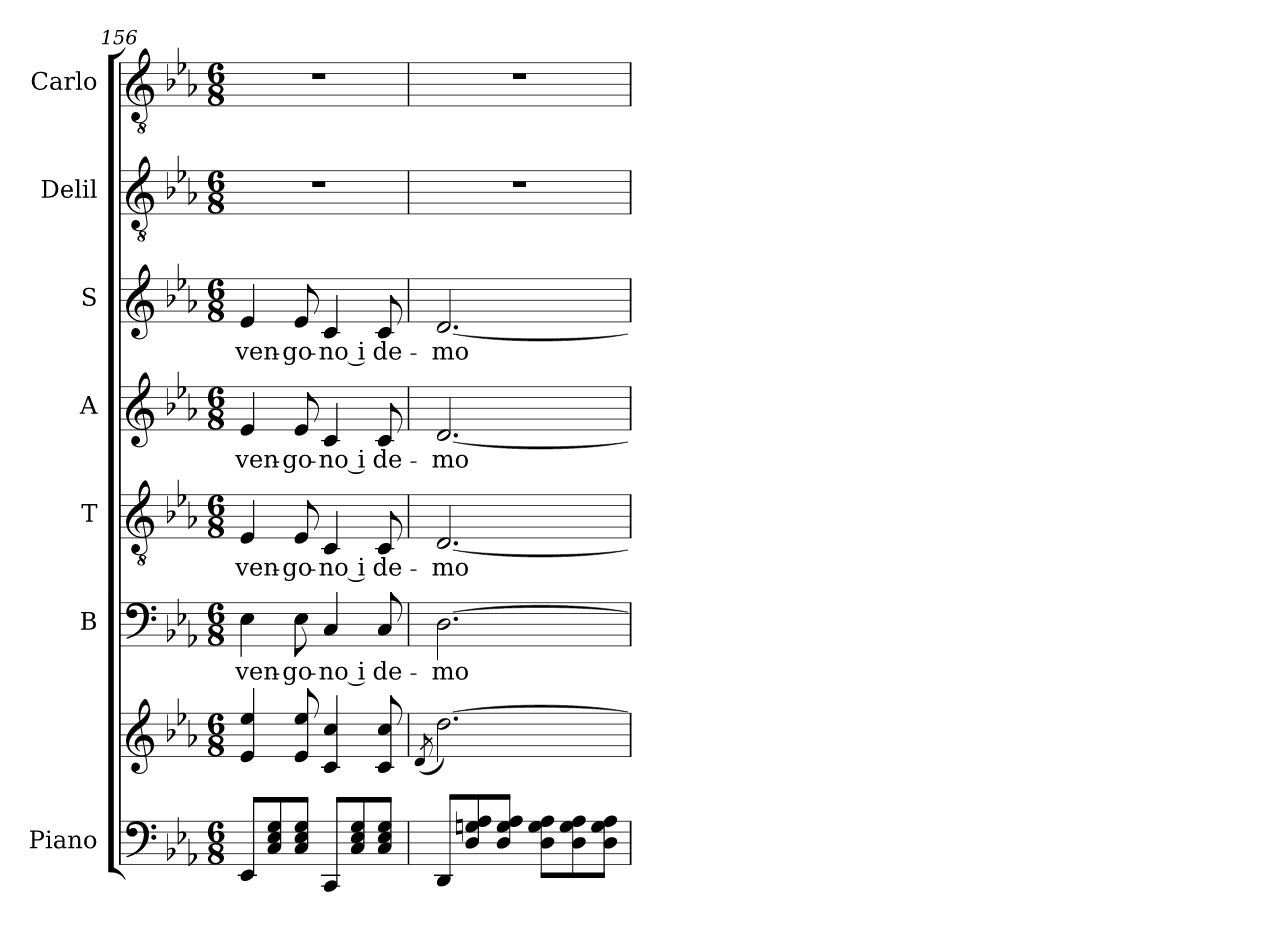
**kern	**kern	**kern	**text	**kern	**text	**kern	**text	**kern	**text	**kern	**kern
*part7	*part7	*part6	*part6	*part5	*part5	*part4	*part4	*part3	*part3	*part2	*part1
*staff8	*staff7	*staff6	*staff6	*staff5	*staff5	*staff4	*staff4	*staff3	*staff3	*staff2	*staff1
*I"Piano	*	*I"B	*	*I"T	*	*I"A	*	*I"S	*	*I"Delil	*I"Carlo
*I'Pno	*	*I'B	*	*I'T	*	*I'A	*	*I'S	*	*	*
*clefF4	*clefG2	*clefF4	*	*clefGv2	*	*clefG2	*	*clefG2	*	*clefGv2	*clefGv2
*k[b-e-a-]	*k[b-e-a-]	*k[b-e-a-]	*	*k[b-e-a-]	*	*k[b-e-a-]	*	*k[b-e-a-]	*	*k[b-e-a-]	*k[b-e-a-]
*M6/8	*M6/8	*M6/8	*	*M6/8	*	*M6/8	*	*M6/8	*	*M6/8	*M6/8
=156	=156	=156	=156	=156	=156	=156	=156	=156	=156	=156	=156
8EE-/L	4e-/ 4ee-/	4E-\	-ven-	4E-/	-ven-	4e-/	-ven-	4e-/	-ven-	2.r	2.r
8C/ 8E-/ 8G/	.	.	.	.	.	.	.	.	.	.	.
8C/ 8E-/ 8G/J	8e-/ 8ee-/	8E-\	-go-	8E-/	-go-	8e-/	-go-	8e-/	-go-	.	.
8CC/L	4c/ 4cc/	4C/	-no i	4C/	-no i	4c/	-no i	4c/	-no i	.	.
8C/ 8E-/ 8G/	.	.	.	.	.	.	.	.	.	.	.
8C/ 8E-/ 8G/J	8c/ 8cc/	8C/	de-	8C/	de-	8c/	de-	8c/	de-	.	.
=157	=157	=157	=157	=157	=157	=157	=157	=157	=157	=157	=157
.	(8qd/	.	.	.	.	.	.	.	.	.	.
8DD/L	[2.dd\)	[2.D\	-mo-	[2.D/	-mo-	[2.d/	-mo-	[2.d/	-mo-	2.r	2.r
8D/ 8Gn/ 8A-/	.	.	.	.	.	.	.	.	.	.	.
8D/ 8G/ 8A-/J	.	.	.	.	.	.	.	.	.	.	.
8D\ 8G\ 8A-\L	.	.	.	.	.	.	.	.	.	.	.
8D\ 8G\ 8A-\	.	.	.	.	.	.	.	.	.	.	.
8D\ 8G\ 8A-\J	.	.	.	.	.	.	.	.	.	.	.
=	=	=	=	=	=	=	=	=	=	=	=
*-	*-	*-	*-	*-	*-	*-	*-	*-	*-	*-	*-
